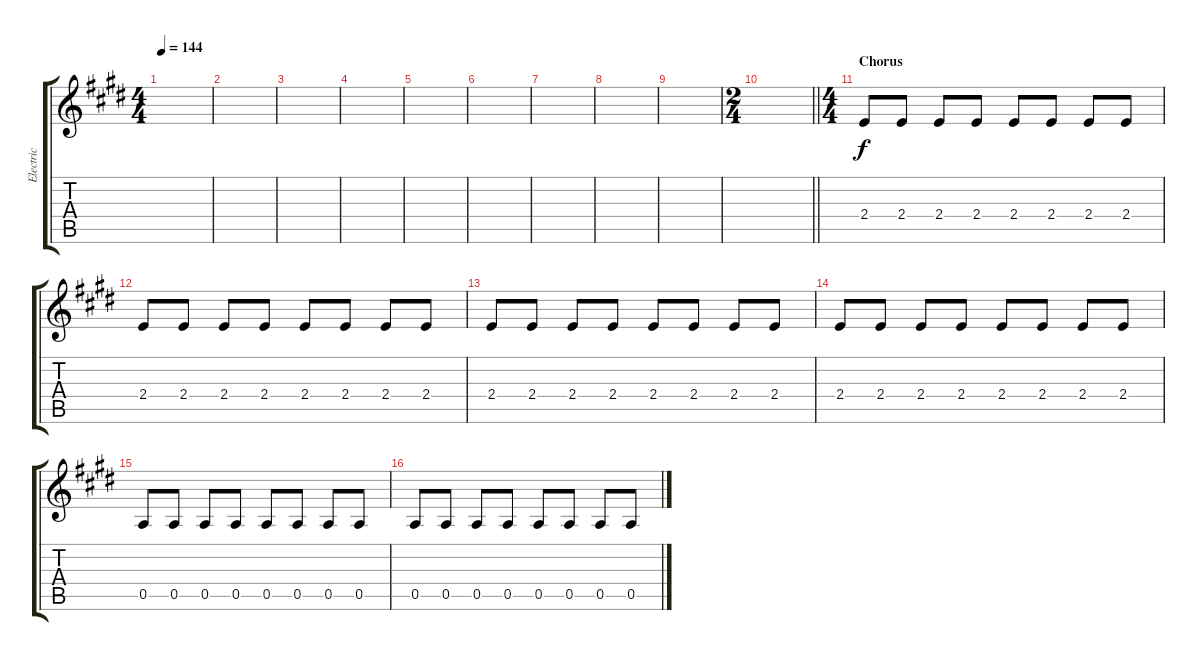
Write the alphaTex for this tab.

\track ("Electric" "Electric") {instrument electricguitarjazz}
\staff {score tabs}
\tuning (E4 B3 G3 D3 A2 E2) {hide}
\ts (4 4)
\tempo 144
\clef g2
\ks e
|
|
|
|
|
|
|
|
|
\ts (2 4)
\barLineRight lightlight
|
\ts (4 4)
\section ("" "Chorus")
2.4.8 2.4.8 2.4.8 2.4.8 2.4.8 2.4.8 2.4.8 2.4.8 |
2.4.8 2.4.8 2.4.8 2.4.8 2.4.8 2.4.8 2.4.8 2.4.8 |
2.4.8 2.4.8 2.4.8 2.4.8 2.4.8 2.4.8 2.4.8 2.4.8 |
2.4.8 2.4.8 2.4.8 2.4.8 2.4.8 2.4.8 2.4.8 2.4.8 |
0.5.8 0.5.8 0.5.8 0.5.8 0.5.8 0.5.8 0.5.8 0.5.8 |
0.5.8 0.5.8 0.5.8 0.5.8 0.5.8 0.5.8 0.5.8 0.5.8
